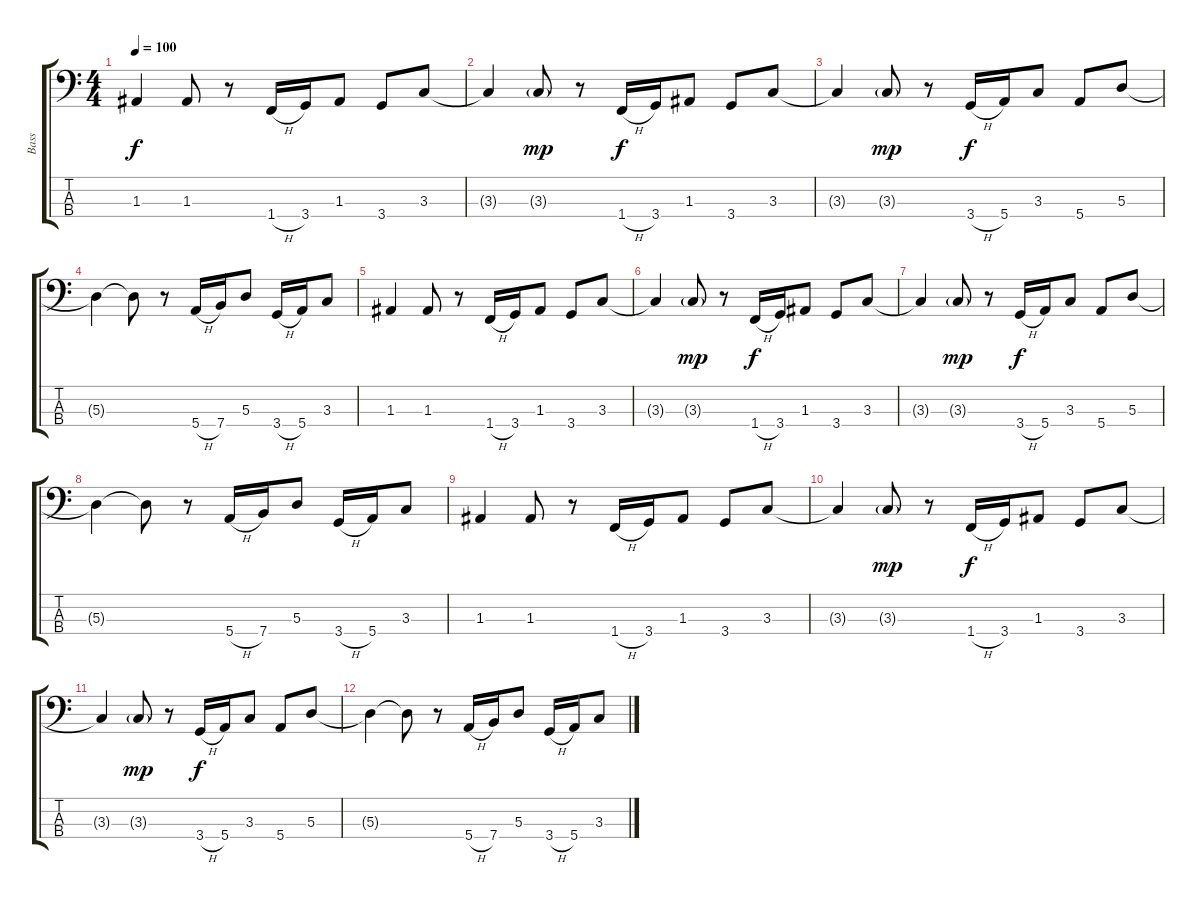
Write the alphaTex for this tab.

\track ("Bass" "Bass") {instrument electricbasspick}
\staff {score tabs}
\tuning (G2 D2 A1 E1) {hide}
\ts (4 4)
\tempo 100
\clef f4
\ks c
1.3.4{dy f} 1.3.8 r.8 1.4{h}.16 3.4.16 1.3.8 3.4.8 3.3.8 |
3.3{t}.4 3.3{g}.8{dy mp} r.8 1.4{h}.16{dy f} 3.4.16 1.3.8 3.4.8 3.3.8 |
3.3{t}.4 3.3{g}.8{dy mp} r.8 3.4{h}.16{dy f} 5.4.16 3.3.8 5.4.8 5.3.8 |
5.3{t}.4 5.3{t}.8 r.8 5.4{h}.16 7.4.16 5.3.8 3.4{h}.16 5.4.16 3.3.8 |
1.3.4 1.3.8 r.8 1.4{h}.16 3.4.16 1.3.8 3.4.8 3.3.8 |
3.3{t}.4 3.3{g}.8{dy mp} r.8 1.4{h}.16{dy f} 3.4.16 1.3.8 3.4.8 3.3.8 |
3.3{t}.4 3.3{g}.8{dy mp} r.8 3.4{h}.16{dy f} 5.4.16 3.3.8 5.4.8 5.3.8 |
5.3{t}.4 5.3{t}.8 r.8 5.4{h}.16 7.4.16 5.3.8 3.4{h}.16 5.4.16 3.3.8 |
1.3.4 1.3.8 r.8 1.4{h}.16 3.4.16 1.3.8 3.4.8 3.3.8 |
3.3{t}.4 3.3{g}.8{dy mp} r.8 1.4{h}.16{dy f} 3.4.16 1.3.8 3.4.8 3.3.8 |
3.3{t}.4 3.3{g}.8{dy mp} r.8 3.4{h}.16{dy f} 5.4.16 3.3.8 5.4.8 5.3.8 |
5.3{t}.4 5.3{t}.8 r.8 5.4{h}.16 7.4.16 5.3.8 3.4{h}.16 5.4.16 3.3.8
